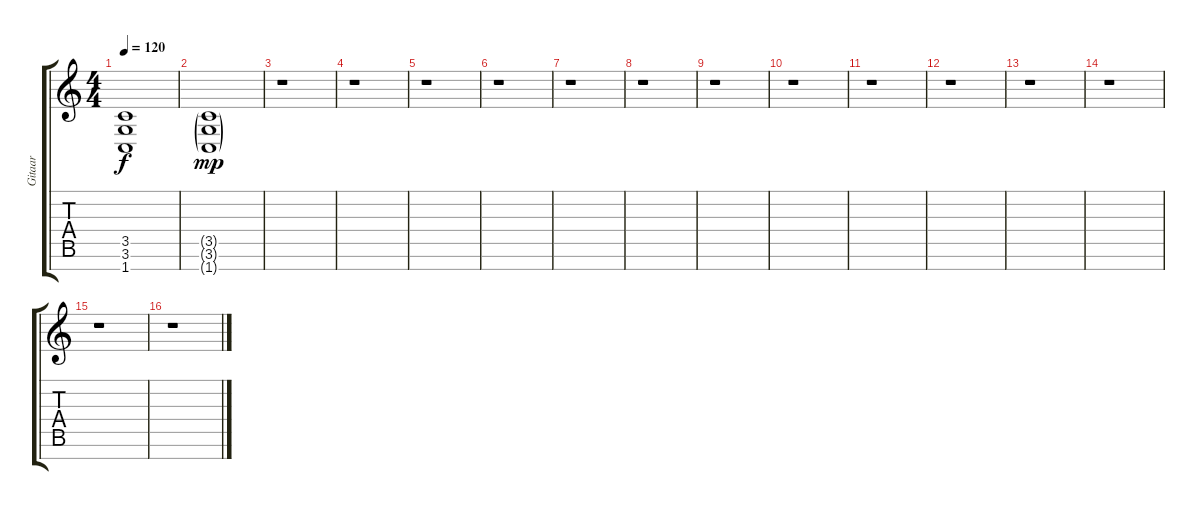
\track ("Gitaar" "Gitaar") {instrument distortionguitar}
\staff {score tabs}
\tuning (E4 B3 G3 D3 A2 E2 B1) {hide}
\ts (4 4)
\tempo 120
\clef g2
\ks c
(3.5 3.6 1.7).1{dy f} |
(3.5{g} 3.6{g} 1.7{g}).1{dy mp} |
r.1 |
r.1 |
r.1 |
r.1 |
r.1 |
r.1 |
r.1 |
r.1 |
r.1 |
r.1 |
r.1 |
r.1 |
r.1 |
r.1
